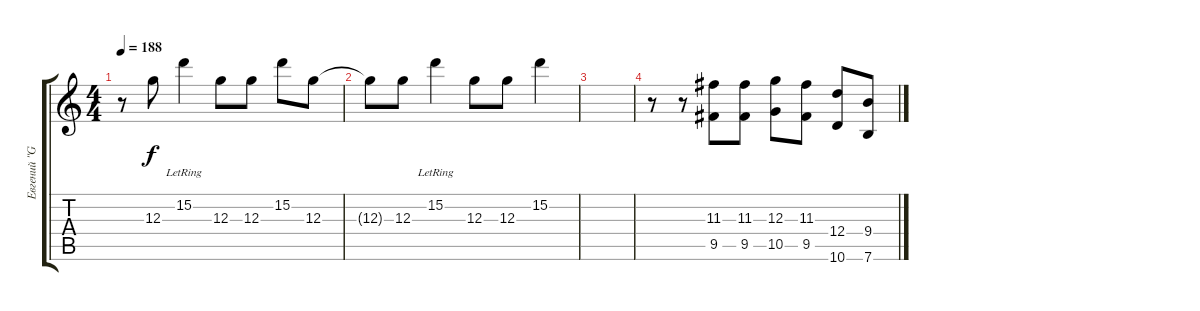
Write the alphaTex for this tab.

\track ("Евгений \"Green\" Жигулёв номер два =)" "Евгений \"G") {instrument overdrivenguitar}
\staff {score tabs}
\tuning (E4 B3 G3 D3 A2 E2) {hide}
\ts (4 4)
\tempo 188
\clef g2
\ks c
r.8{dy f volume 11 balance 13 instrument distortionguitar} 12.3.8 15.2{lr}.4 12.3.8 12.3.8 15.2.8 12.3.8 |
12.3{t}.8 12.3.8 15.2{lr}.4 12.3.8 12.3.8 15.2.4 |
|
r.8 r.8 (11.3 9.5).8 (11.3 9.5).8 (12.3 10.5).8 (11.3 9.5).8 (12.4 10.6).8 (9.4 7.6).8
